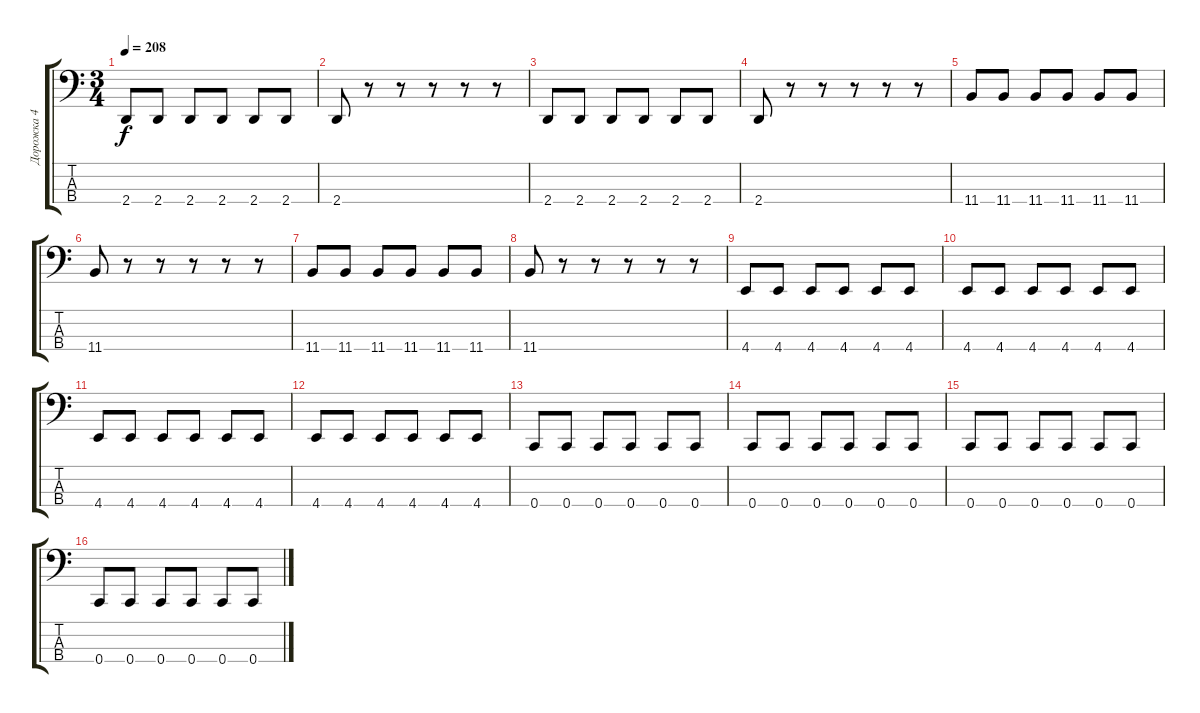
\track ("Дорожка 4" "Дорожка 4") {instrument electricbasspick}
\staff {score tabs}
\tuning (F2 C2 G1 C1) {hide}
\ts (3 4)
\tempo 208
\clef f4
\ks c
2.4.8{dy f} 2.4.8 2.4.8 2.4.8 2.4.8 2.4.8 |
2.4.8 r.8 r.8 r.8 r.8 r.8 |
2.4.8 2.4.8 2.4.8 2.4.8 2.4.8 2.4.8 |
2.4.8 r.8 r.8 r.8 r.8 r.8 |
11.4.8 11.4.8 11.4.8 11.4.8 11.4.8 11.4.8 |
11.4.8 r.8 r.8 r.8 r.8 r.8 |
11.4.8 11.4.8 11.4.8 11.4.8 11.4.8 11.4.8 |
11.4.8 r.8 r.8 r.8 r.8 r.8 |
4.4.8 4.4.8 4.4.8 4.4.8 4.4.8 4.4.8 |
4.4.8 4.4.8 4.4.8 4.4.8 4.4.8 4.4.8 |
4.4.8 4.4.8 4.4.8 4.4.8 4.4.8 4.4.8 |
4.4.8 4.4.8 4.4.8 4.4.8 4.4.8 4.4.8 |
0.4.8 0.4.8 0.4.8 0.4.8 0.4.8 0.4.8 |
0.4.8 0.4.8 0.4.8 0.4.8 0.4.8 0.4.8 |
0.4.8 0.4.8 0.4.8 0.4.8 0.4.8 0.4.8 |
0.4.8 0.4.8 0.4.8 0.4.8 0.4.8 0.4.8
